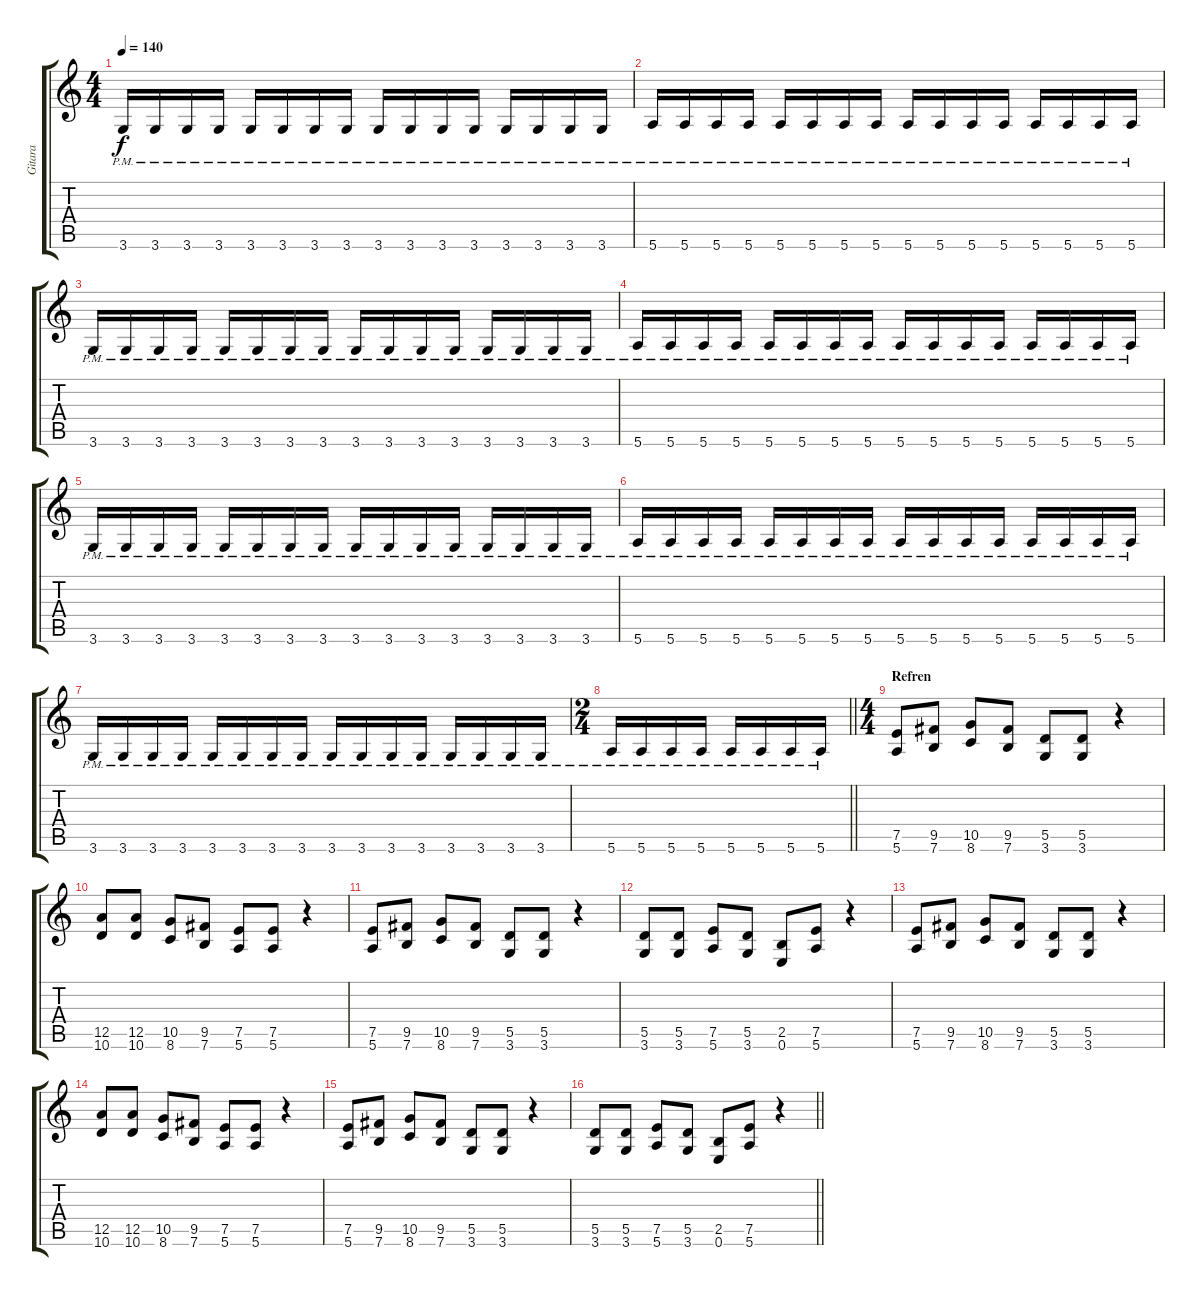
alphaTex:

\track ("Gitara" "Gitara") {instrument distortionguitar}
\staff {score tabs}
\tuning (E4 B3 G3 D3 A2 E2) {hide}
\ts (4 4)
\tempo 140
\clef g2
\ks c
3.6{pm}.16{dy f} 3.6{pm}.16 3.6{pm}.16 3.6{pm}.16 3.6{pm}.16 3.6{pm}.16 3.6{pm}.16 3.6{pm}.16 3.6{pm}.16 3.6{pm}.16 3.6{pm}.16 3.6{pm}.16 3.6{pm}.16 3.6{pm}.16 3.6{pm}.16 3.6{pm}.16 |
5.6{pm}.16 5.6{pm}.16 5.6{pm}.16 5.6{pm}.16 5.6{pm}.16 5.6{pm}.16 5.6{pm}.16 5.6{pm}.16 5.6{pm}.16 5.6{pm}.16 5.6{pm}.16 5.6{pm}.16 5.6{pm}.16 5.6{pm}.16 5.6{pm}.16 5.6{pm}.16 |
3.6{pm}.16 3.6{pm}.16 3.6{pm}.16 3.6{pm}.16 3.6{pm}.16 3.6{pm}.16 3.6{pm}.16 3.6{pm}.16 3.6{pm}.16 3.6{pm}.16 3.6{pm}.16 3.6{pm}.16 3.6{pm}.16 3.6{pm}.16 3.6{pm}.16 3.6{pm}.16 |
5.6{pm}.16 5.6{pm}.16 5.6{pm}.16 5.6{pm}.16 5.6{pm}.16 5.6{pm}.16 5.6{pm}.16 5.6{pm}.16 5.6{pm}.16 5.6{pm}.16 5.6{pm}.16 5.6{pm}.16 5.6{pm}.16 5.6{pm}.16 5.6{pm}.16 5.6{pm}.16 |
3.6{pm}.16 3.6{pm}.16 3.6{pm}.16 3.6{pm}.16 3.6{pm}.16 3.6{pm}.16 3.6{pm}.16 3.6{pm}.16 3.6{pm}.16 3.6{pm}.16 3.6{pm}.16 3.6{pm}.16 3.6{pm}.16 3.6{pm}.16 3.6{pm}.16 3.6{pm}.16 |
5.6{pm}.16 5.6{pm}.16 5.6{pm}.16 5.6{pm}.16 5.6{pm}.16 5.6{pm}.16 5.6{pm}.16 5.6{pm}.16 5.6{pm}.16 5.6{pm}.16 5.6{pm}.16 5.6{pm}.16 5.6{pm}.16 5.6{pm}.16 5.6{pm}.16 5.6{pm}.16 |
3.6{pm}.16 3.6{pm}.16 3.6{pm}.16 3.6{pm}.16 3.6{pm}.16 3.6{pm}.16 3.6{pm}.16 3.6{pm}.16 3.6{pm}.16 3.6{pm}.16 3.6{pm}.16 3.6{pm}.16 3.6{pm}.16 3.6{pm}.16 3.6{pm}.16 3.6{pm}.16 |
\ts (2 4)
\barLineRight lightlight
5.6{pm}.16 5.6{pm}.16 5.6{pm}.16 5.6{pm}.16 5.6{pm}.16 5.6{pm}.16 5.6{pm}.16 5.6{pm}.16 |
\ts (4 4)
\section ("" "Refren")
(7.5 5.6).8 (9.5 7.6).8 (10.5 8.6).8 (9.5 7.6).8 (5.5 3.6).8 (5.5 3.6).8 r.4 |
(12.5 10.6).8 (12.5 10.6).8 (10.5 8.6).8 (9.5 7.6).8 (7.5 5.6).8 (7.5 5.6).8 r.4 |
(7.5 5.6).8 (9.5 7.6).8 (10.5 8.6).8 (9.5 7.6).8 (5.5 3.6).8 (5.5 3.6).8 r.4 |
(5.5 3.6).8 (5.5 3.6).8 (7.5 5.6).8 (5.5 3.6).8 (2.5 0.6).8 (7.5 5.6).8 r.4 |
(7.5 5.6).8 (9.5 7.6).8 (10.5 8.6).8 (9.5 7.6).8 (5.5 3.6).8 (5.5 3.6).8 r.4 |
(12.5 10.6).8 (12.5 10.6).8 (10.5 8.6).8 (9.5 7.6).8 (7.5 5.6).8 (7.5 5.6).8 r.4 |
(7.5 5.6).8 (9.5 7.6).8 (10.5 8.6).8 (9.5 7.6).8 (5.5 3.6).8 (5.5 3.6).8 r.4 |
\barLineRight lightlight
(5.5 3.6).8 (5.5 3.6).8 (7.5 5.6).8 (5.5 3.6).8 (2.5 0.6).8 (7.5 5.6).8 r.4
